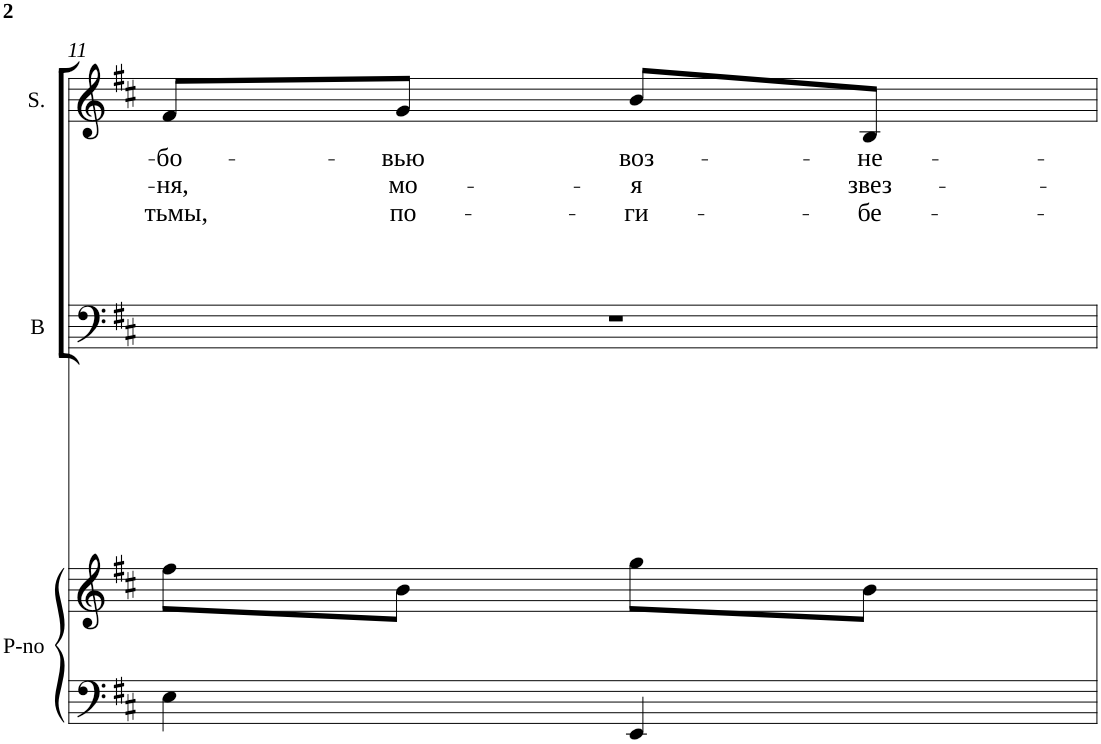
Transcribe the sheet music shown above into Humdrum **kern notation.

**kern	**kern	**kern	**kern	**text	**text	**text
*part3	*part3	*part2	*part1	*part1	*part1	*part1
*staff4	*staff3	*staff2	*staff1	*staff1	*staff1	*staff1
*I"Piano	*	*I"Basso	*I"Soprano	*	*	*
*I'P-no	*	*I'B	*I'S.	*	*	*
!!LO:PB:g=z
*clefF4	*clefG2	*clefF4	*clefG2	*	*	*
*k[f#c#]	*k[f#c#]	*k[f#c#]	*k[f#c#]	*	*	*
*D:	*D:	*D:	*D:	*	*	*
*M2/4	*M2/4	*M2/4	*M2/4	*	*	*
=11	=11	=11	=11	=11	=11	=11
!	!	!	!	!LO:LY:b	!LO:LY:b	!LO:LY:b
4E\	8ff#\L	2r	8f#/L	-бо-	-ня,	тьмы,
!	!	!	!	!LO:LY:b	!LO:LY:b	!LO:LY:b
.	8b\J	.	8g/J	-вью	мо-	по-
!	!	!	!	!LO:LY:b	!LO:LY:b	!LO:LY:b
4EE/	8gg\L	.	8b/L	воз-	-я	-ги-
!	!	!	!	!LO:LY:b	!LO:LY:b	!LO:LY:b
.	8b\J	.	8B/J	-не-	звез-	-бе-
=	=	=	=	=	=	=
*-	*-	*-	*-	*-	*-	*-
